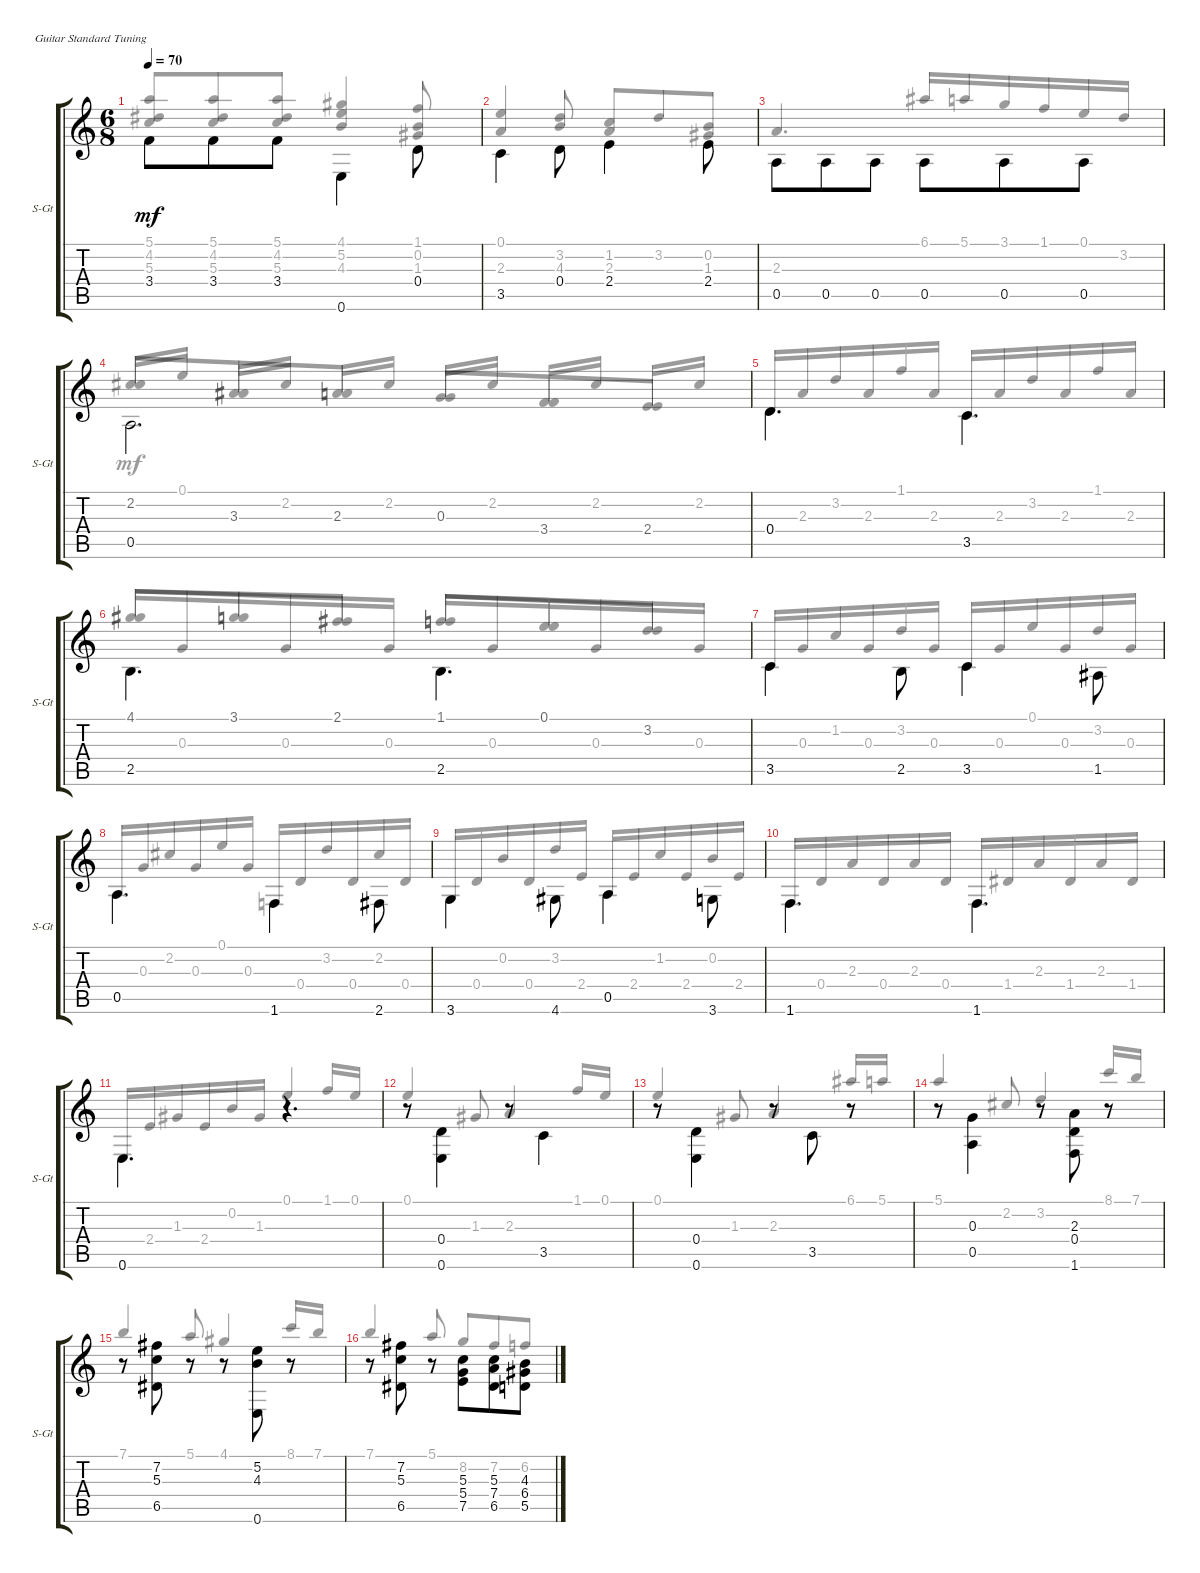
\defaultSystemsLayout 4
\bracketExtendMode groupsimilarinstruments
\useSystemSignSeparator
\singleTrackTrackNamePolicy allsystems
\multiTrackTrackNamePolicy allsystems
\firstSystemTrackNameOrientation horizontal
\otherSystemsTrackNameOrientation horizontal
\track ("Steel Guitar" "S-Gt") {instrument acousticguitarsteel}
\staff {score tabs}
\tuning (E4 B3 G3 D3 A2 E2)
\voice
\ts (6 8)
\tempo 70
\clef g2
\ks c
3.4.8{dy mf beam invert} 3.4.8 3.4.8 0.6.4{beam invert} 0.4.8{beam invert} |
3.5.4{beam invert} 0.4.8{beam invert} 2.4.4{beam invert} 2.4.8{beam invert} |
0.5.8{beam invert} 0.5.8 0.5.8 0.5.8{beam invert} 0.5.8 0.5.8 |
0.5.2{d beam invert} |
0.4.4{d beam invert} 3.5.4{d beam invert} |
2.5.4{d beam invert} 2.5.4{d beam invert} |
3.5.4{beam invert} 2.5.8{beam invert} 3.5.4{beam invert} 1.5.8{beam invert} |
0.5.4{d beam invert} 1.6.4{beam invert} 2.6.8{beam invert} |
3.6.4{beam invert} 4.6.8{beam invert} 0.5.4{beam invert} 3.6.8{beam invert} |
1.6.4{d beam invert} 1.6.4{d beam invert} |
0.6.4{d beam invert} r.4{d beam invert} |
r.8{beam invert} (0.6 0.4).4{beam invert} r.8{beam invert} 3.5.4{beam invert} |
r.8{beam invert} (0.6 0.4).4{beam invert} r.8{beam invert} 3.5.8{beam invert} r.8{beam invert} |
r.8{beam invert} (0.5 0.3).4{beam invert} r.8{beam invert} (1.6 0.4 2.3).8{beam invert} r.8{beam invert} |
r.8{beam invert} (6.5 5.3 7.2).8{beam invert} r.8{beam invert} r.8{beam invert} (0.6 4.3 5.2).8{beam invert} r.8{beam invert} |
r.8{beam invert} (6.5 5.3 7.2).8{beam invert} r.8{beam invert} (7.5 5.4 5.3).8{beam invert} (6.5 5.3 7.4).8 (5.5 6.4 4.3).8
\voice
\clef g2
\ottava regular
\simile none
\ks c
(5.3 4.2 5.1).8{dy mf beam invert} (5.3 4.2 5.1).8 (5.3 4.2 5.1).8 (4.3 5.2 4.1).4{beam invert} (1.3 0.2 1.1).8{beam invert} |
(2.3 0.1).4{beam invert} (4.3 3.2).8{beam invert} (2.3 1.2).8{beam invert} 3.2.8 (1.3 0.2).8 |
2.3.4{d beam invert} 6.1.16{beam invert} 5.1.16 3.1.16 1.1.16 0.1.16 3.2.16 |
2.2.8{beam invert} 3.3.8 2.3.8 0.3.8{beam invert} 3.4.8 2.4.8 |
0.4.16{beam invert} 2.3.16 3.2.16 2.3.16 1.1.16 2.3.16 3.5.16{beam invert} 2.3.16 3.2.16 2.3.16 1.1.16 2.3.16 |
4.1.8{beam invert} 3.1.8 2.1.8 1.1.8{beam invert} 0.1.8 3.2.8 |
3.5.16{beam invert} 0.3.16 1.2.16 0.3.16 3.2.16 0.3.16 3.5.16{beam invert} 0.3.16 0.1.16 0.3.16 3.2.16 0.3.16 |
0.5.16{beam invert} 0.3.16 2.2.16 0.3.16 0.1.16 0.3.16 1.6.16{beam invert} 0.4.16 3.2.16 0.4.16 2.2.16 0.4.16 |
3.6.16{beam invert} 0.4.16 0.2.16 0.4.16 3.2.16 2.4.16 0.5.16{beam invert} 2.4.16 1.2.16 2.4.16 0.2.16 2.4.16 |
1.6.16{beam invert} 0.4.16 2.3.16 0.4.16 2.3.16 0.4.16 1.6.16{beam invert} 1.4.16 2.3.16 1.4.16 2.3.16 1.4.16 |
0.6.16{beam invert} 2.4.16 1.3.16 2.4.16 0.2.16 1.3.16 0.1.4{beam invert} 1.1.16{beam invert} 0.1.16 |
0.1.4{beam invert} 1.3.8{beam invert} 2.3.4{beam invert} 1.1.16{beam invert} 0.1.16 |
0.1.4{beam invert} 1.3.8{beam invert} 2.3.4{beam invert} 6.1.16{beam invert} 5.1.16{beam invert} |
5.1.4{beam invert} 2.2.8{beam invert} 3.2.4{beam invert} 8.1.16 7.1.16{beam invert} |
7.1.4{beam invert} 5.1.8{beam invert} 4.1.4{beam invert} 8.1.16{beam invert} 7.1.16 |
7.1.4{beam invert} 5.1.8{beam invert} 8.2.8{beam invert} 7.2.8{beam invert} 6.2.8{beam invert}
\voice
\clef g2
\ottava regular
\simile none
\ks c
|
|
|
2.2.16{beam invert} 0.1.16{beam split} 3.3.16{beam invert} 2.2.16{beam split} 2.3.16{beam invert} 2.2.16 0.3.16{beam invert} 2.2.16{beam split} 3.4.16{beam invert} 2.2.16{beam split} 2.4.16{beam invert} 2.2.16 |
|
4.1.16{beam invert} 0.3.16 3.1.16 0.3.16 2.1.16 0.3.16 1.1.16{beam invert} 0.3.16 0.1.16 0.3.16 3.2.16 0.3.16 |
|
|
|
|
|
|
|
|
|
